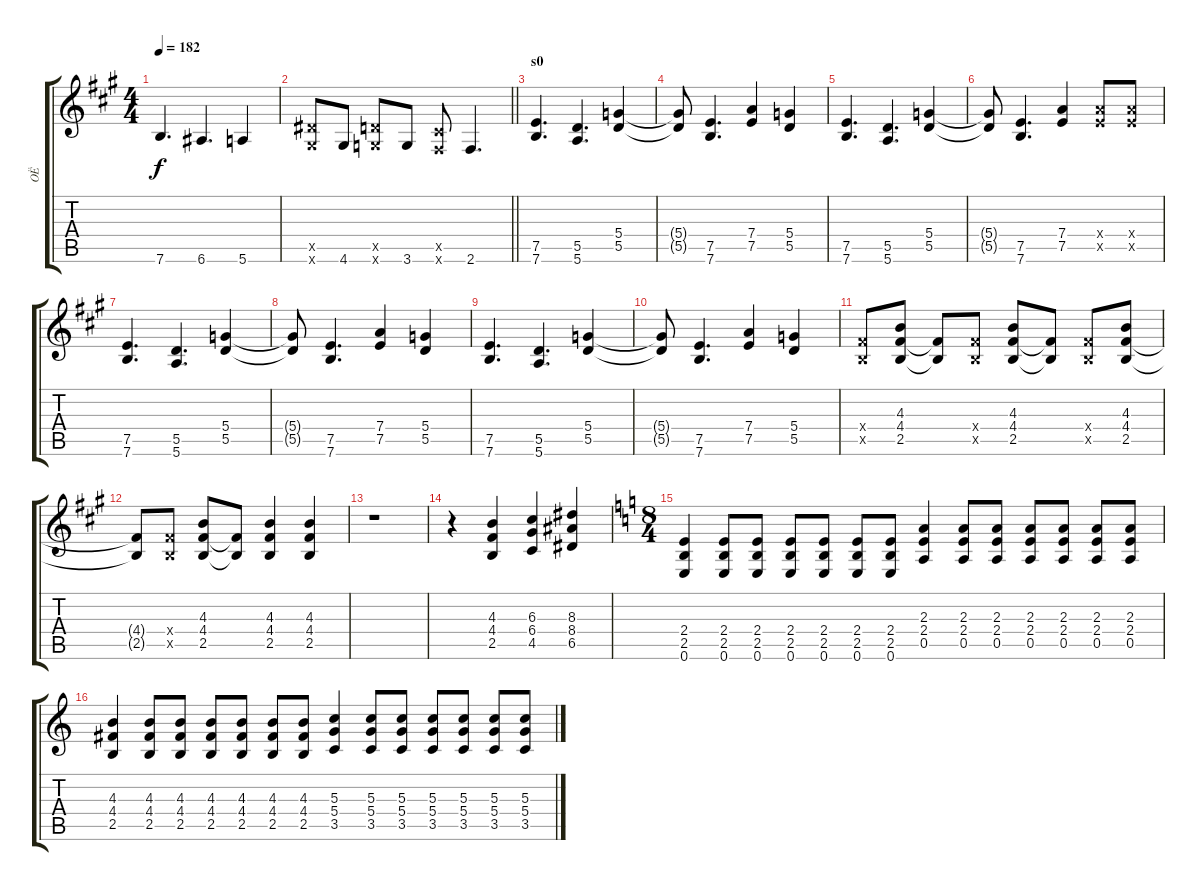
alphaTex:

\track ("ОЁ" "ОЁ") {instrument overdrivenguitar}
\staff {score tabs}
\tuning (E4 B3 G3 D3 A2 E2) {hide}
\ts (4 4)
\tempo 182
\clef g2
\ks a
7.6.4{d dy f} 6.6.4{d} 5.6.4 |
\barLineRight lightlight
(6.5{x} 4.6{x}).8 4.6.8 (5.5{x} 3.6{x}).8 3.6.8 (4.5{x} 2.6{x}).8 2.6.4{d} |
\section ("" "s0")
(7.5 7.6).4{d volume 11 instrument overdrivenguitar} (5.5 5.6).4{d} (5.4 5.5).4 |
(5.4{t} 5.5{t}).8 (7.5 7.6).4{d} (7.4 7.5).4 (5.4 5.5).4 |
(7.5 7.6).4{d} (5.5 5.6).4{d} (5.4 5.5).4 |
(5.4{t} 5.5{t}).8 (7.5 7.6).4{d} (7.4 7.5).4 (7.4{x} 7.5{x}).8 (7.4{x} 7.5{x}).8 |
(7.5 7.6).4{d} (5.5 5.6).4{d} (5.4 5.5).4 |
(5.4{t} 5.5{t}).8 (7.5 7.6).4{d} (7.4 7.5).4 (5.4 5.5).4 |
(7.5 7.6).4{d} (5.5 5.6).4{d} (5.4 5.5).4 |
(5.4{t} 5.5{t}).8 (7.5 7.6).4{d} (7.4 7.5).4 (5.4 5.5).4 |
(4.4{x} 2.5{x}).8 (4.3 4.4 2.5).8 (4.4{t} 2.5{t}).8 (4.4{x} 2.5{x}).8 (4.3 4.4 2.5).8 (4.4{t} 2.5{t}).8 (4.4{x} 2.5{x}).8 (4.3 4.4 2.5).8 |
(4.4{t} 2.5{t}).8 (4.4{x} 2.5{x}).8 (4.3 4.4 2.5).8 (4.4{t} 2.5{t}).8 (4.3 4.4 2.5).4 (4.3 4.4 2.5).4 |
r.1 |
r.4 (4.3 4.4 2.5).4 (6.3 6.4 4.5).4 (8.3 8.4 6.5).4 |
\ts (8 4)
\ks c
(2.4 2.5 0.6).4 (2.4 2.5 0.6).8 (2.4 2.5 0.6).8 (2.4 2.5 0.6).8 (2.4 2.5 0.6).8 (2.4 2.5 0.6).8 (2.4 2.5 0.6).8 (2.3 2.4 0.5).4 (2.3 2.4 0.5).8 (2.3 2.4 0.5).8 (2.3 2.4 0.5).8 (2.3 2.4 0.5).8 (2.3 2.4 0.5).8 (2.3 2.4 0.5).8 |
(4.3 4.4 2.5).4 (4.3 4.4 2.5).8 (4.3 4.4 2.5).8 (4.3 4.4 2.5).8 (4.3 4.4 2.5).8 (4.3 4.4 2.5).8 (4.3 4.4 2.5).8 (5.3 5.4 3.5).4 (5.3 5.4 3.5).8 (5.3 5.4 3.5).8 (5.3 5.4 3.5).8 (5.3 5.4 3.5).8 (5.3 5.4 3.5).8 (5.3 5.4 3.5).8
